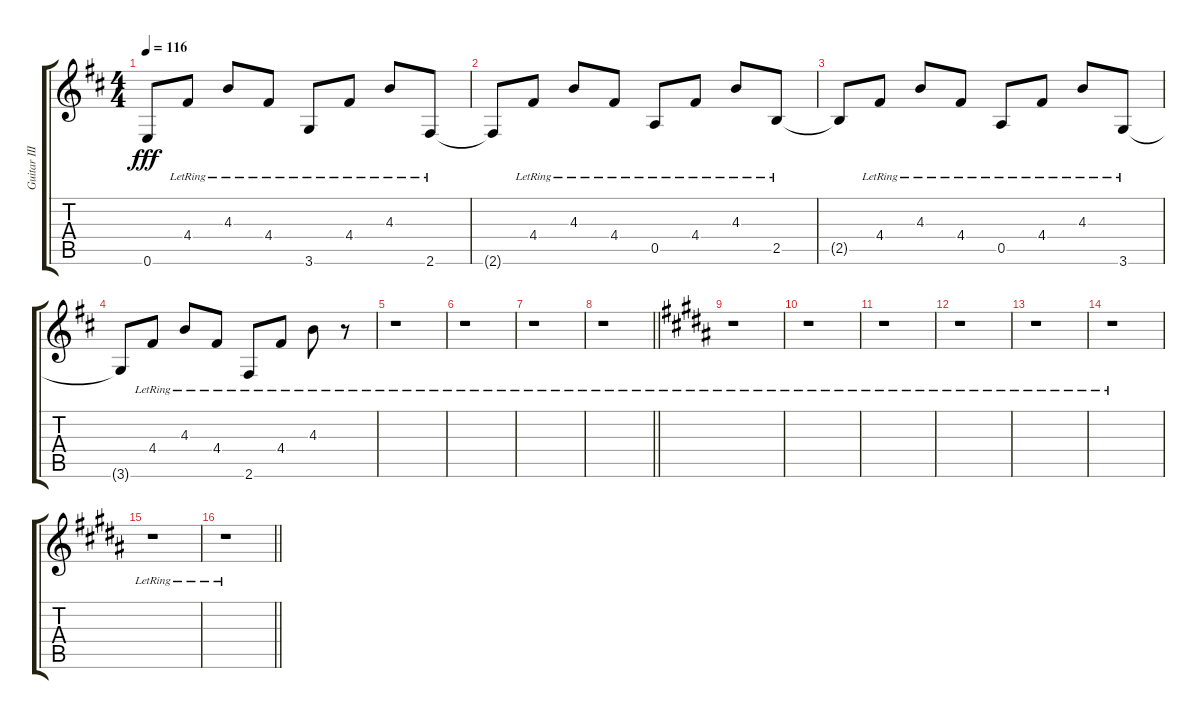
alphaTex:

\track ("Guitar III" "Guitar III") {instrument electricguitarclean}
\staff {score tabs}
\tuning (E4 B3 G3 D3 A2 E2) {hide}
\ts (4 4)
\tempo 116
\clef g2
\ks d
0.6{t}.8{dy fff} 4.4{lr}.8 4.3{lr}.8 4.4{lr}.8 3.6{lr}.8 4.4{lr}.8 4.3{lr}.8 2.6{lr}.8 |
2.6{t}.8 4.4{lr}.8 4.3{lr}.8 4.4{lr}.8 0.5{lr}.8 4.4{lr}.8 4.3{lr}.8 2.5{lr}.8 |
2.5{t}.8 4.4{lr}.8 4.3{lr}.8 4.4{lr}.8 0.5{lr}.8 4.4{lr}.8 4.3{lr}.8 3.6{lr}.8 |
3.6{t}.8 4.4{lr}.8 4.3{lr}.8 4.4{lr}.8 2.6{lr}.8 4.4{lr}.8 4.3{lr}.8 r.8 |
r.1 |
r.1 |
r.1 |
\barLineRight lightlight
r.1 |
\ks b
r.1 |
\ks g#minor
r.1 |
\ks b
r.1 |
\ks g#minor
r.1 |
\ks b
r.1 |
\ks g#minor
r.1 |
\ks b
r.1 |
\barLineRight lightlight
\ks g#minor
r.1
